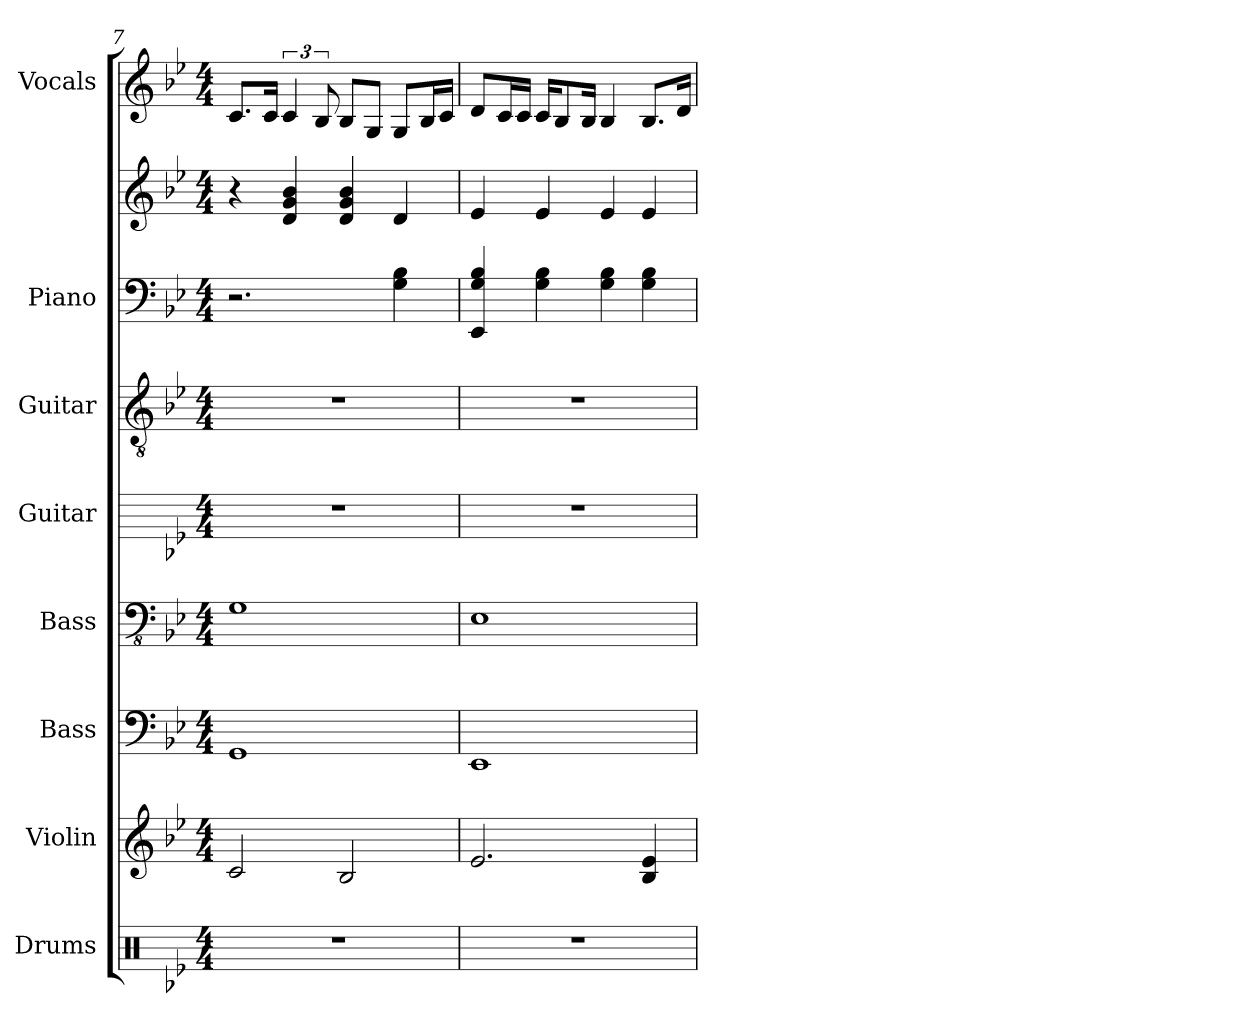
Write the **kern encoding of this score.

**kern	**kern	**kern	**kern	**kern	**kern	**kern	**kern	**kern
*part8	*part7	*part6	*part5	*part4	*part3	*part2	*part2	*part1
*staff9	*staff8	*staff7	*staff6	*staff5	*staff4	*staff3	*staff2	*staff1
*I"Drums	*I"Violin	*I"Bass	*I"Bass	*I"Guitar	*I"Guitar	*I"Piano	*	*I"Vocals
*clefX	*clefG2	*	*clefFv4	*	*clefGv2	*clefF4	*clefG2	*clefG2
*k[b-e-]	*k[b-e-]	*k[b-e-]	*k[b-e-]	*k[b-e-]	*k[b-e-]	*k[b-e-]	*k[b-e-]	*k[b-e-]
*B-:	*B-:	*B-:	*B-:	*B-:	*B-:	*B-:	*B-:	*B-:
*M4/4	*M4/4	*M4/4	*M4/4	*M4/4	*M4/4	*M4/4	*M4/4	*M4/4
=7	=7	=7	=7	=7	=7	=7	=7	=7
1r	2c	1GG	1GG	1r	1r	2.r	4r	8.c/L
.	.	.	.	.	.	.	.	16c/Jk
.	.	.	.	.	.	.	4d 4g 4b-	6c
.	.	.	.	.	.	.	.	12B-
.	2B-	.	.	.	.	.	4b- 4g 4d	8B-/L
.	.	.	.	.	.	.	.	8G/J
.	.	.	.	.	.	4B- 4G	4d	8G/L
.	.	.	.	.	.	.	.	16B-/L
.	.	.	.	.	.	.	.	16c/JJ
=8	=8	=8	=8	=8	=8	=8	=8	=8
1r	2.e-	1EE-	1EE-	1r	1r	4B- 4G 4EE-	4e-	8d/L
.	.	.	.	.	.	.	.	16c/L
.	.	.	.	.	.	.	.	16c/JJ
.	.	.	.	.	.	4B- 4G	4e-	16c/KL
.	.	.	.	.	.	.	.	8B-/
.	.	.	.	.	.	.	.	16B-/Jk
.	.	.	.	.	.	4B- 4G	4e-	4B-
.	4B- 4e-	.	.	.	.	4B- 4G	4e-	8.B-/L
.	.	.	.	.	.	.	.	16d/Jk
=	=	=	=	=	=	=	=	=
*-	*-	*-	*-	*-	*-	*-	*-	*-
